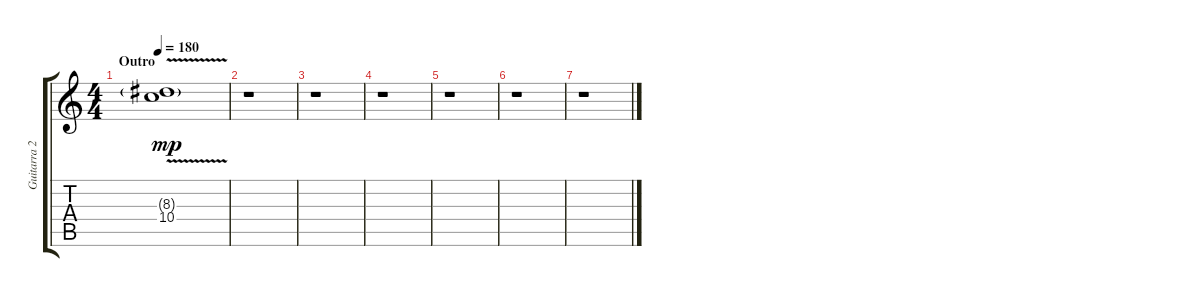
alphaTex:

\track ("Guitarra 2 (Lider 2)" "Guitarra 2") {instrument overdrivenguitar}
\staff {score tabs}
\tuning (E4 B3 G3 D3 A2 E2) {hide}
\ts (4 4)
\section ("" "Outro")
\tempo 180
\clef g2
\ks c
(8.3{v g} 10.4{v}).1{dy mp} |
r.1 |
r.1 |
r.1 |
r.1 |
r.1 |
r.1
